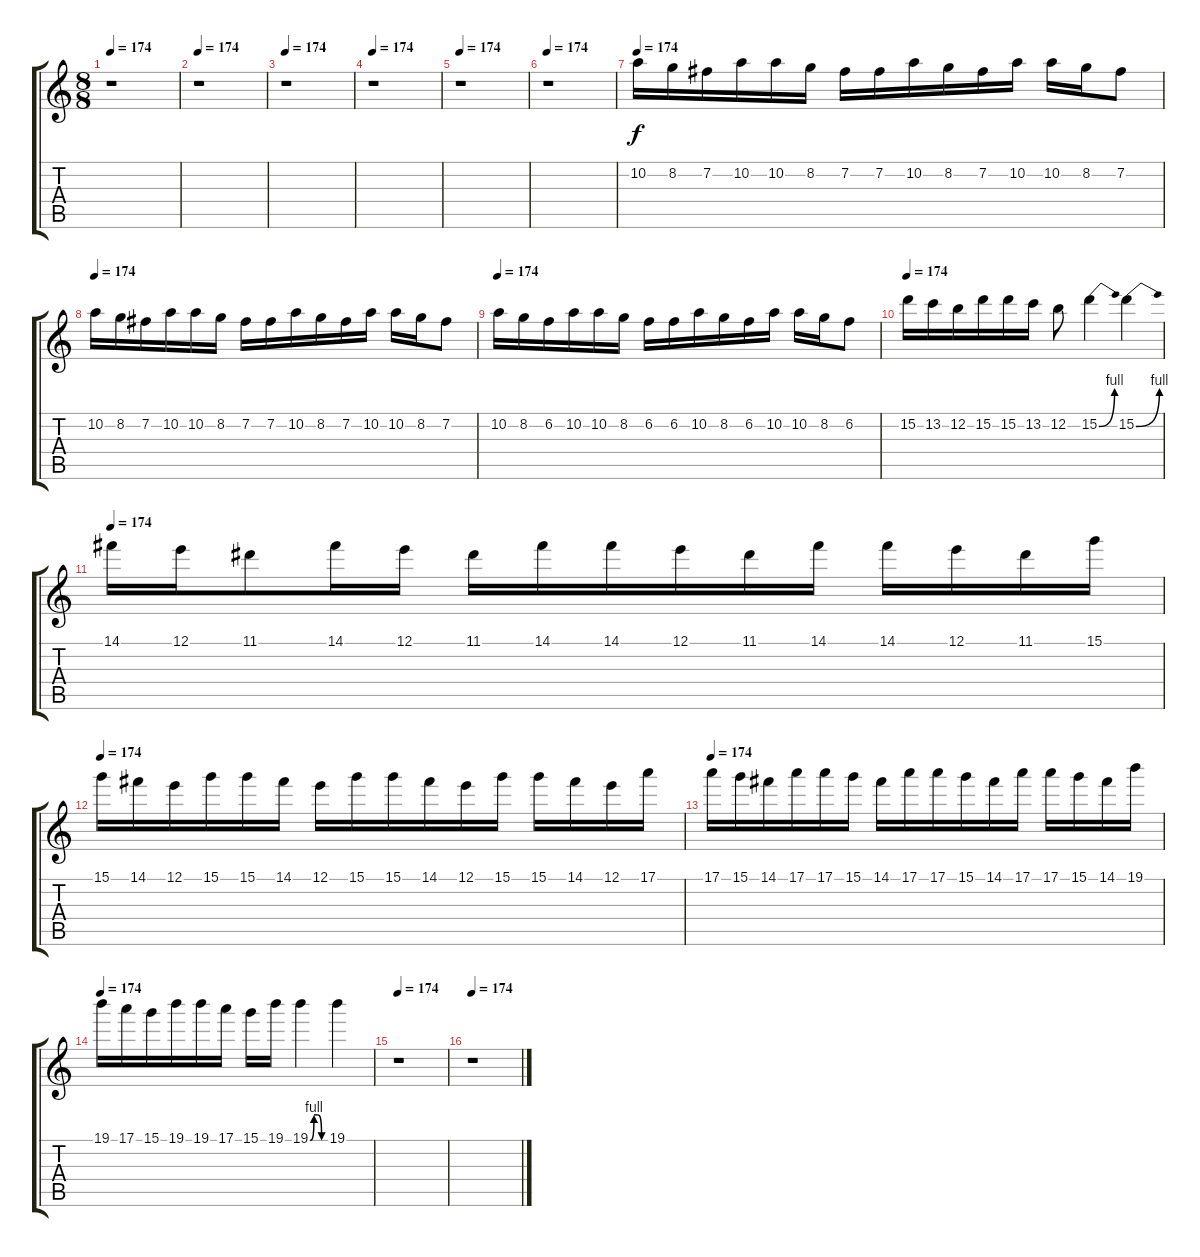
\track "" {instrument distortionguitar}
\staff {score tabs}
\tuning (E4 B3 G3 D3 A2 E2) {hide}
\ts (8 8)
\tempo 174
\clef g2
\ks c
r.1{dy f} |
\tempo 174
r.1 |
\tempo 174
r.1 |
\tempo 174
r.1 |
\tempo 174
r.1 |
\tempo 174
r.1 |
\tempo 174
10.2.16 8.2.16 7.2.16 10.2.16 10.2.16 8.2.16 7.2.16 7.2.16 10.2.16 8.2.16 7.2.16 10.2.16 10.2.16 8.2.16 7.2.8 |
\tempo 174
10.2.16 8.2.16 7.2.16 10.2.16 10.2.16 8.2.16 7.2.16 7.2.16 10.2.16 8.2.16 7.2.16 10.2.16 10.2.16 8.2.16 7.2.8 |
\tempo 174
10.2.16 8.2.16 6.2.16 10.2.16 10.2.16 8.2.16 6.2.16 6.2.16 10.2.16 8.2.16 6.2.16 10.2.16 10.2.16 8.2.16 6.2.8 |
\tempo 174
15.2.16 13.2.16 12.2.16 15.2.16 15.2.16 13.2.16 12.2.8 15.2{be (bend 0 0 60 4)}.4 15.2{be (bend 0 0 60 4)}.4 |
\tempo 174
14.1.16 12.1.16 11.1.8 14.1.16 12.1.16 11.1.16 14.1.16 14.1.16 12.1.16 11.1.16 14.1.16 14.1.16 12.1.16 11.1.16 15.1.16 |
\tempo 174
15.1.16 14.1.16 12.1.16 15.1.16 15.1.16 14.1.16 12.1.16 15.1.16 15.1.16 14.1.16 12.1.16 15.1.16 15.1.16 14.1.16 12.1.16 17.1.16 |
\tempo 174
17.1.16 15.1.16 14.1.16 17.1.16 17.1.16 15.1.16 14.1.16 17.1.16 17.1.16 15.1.16 14.1.16 17.1.16 17.1.16 15.1.16 14.1.16 19.1.16 |
\tempo 174
19.1.16 17.1.16 15.1.16 19.1.16 19.1.16 17.1.16 15.1.16 19.1.16 19.1{be (custom 0 0 15 4 30 4 45 0 60 0)}.4 19.1.4 |
\tempo 174
r.1 |
\tempo 174
r.1
